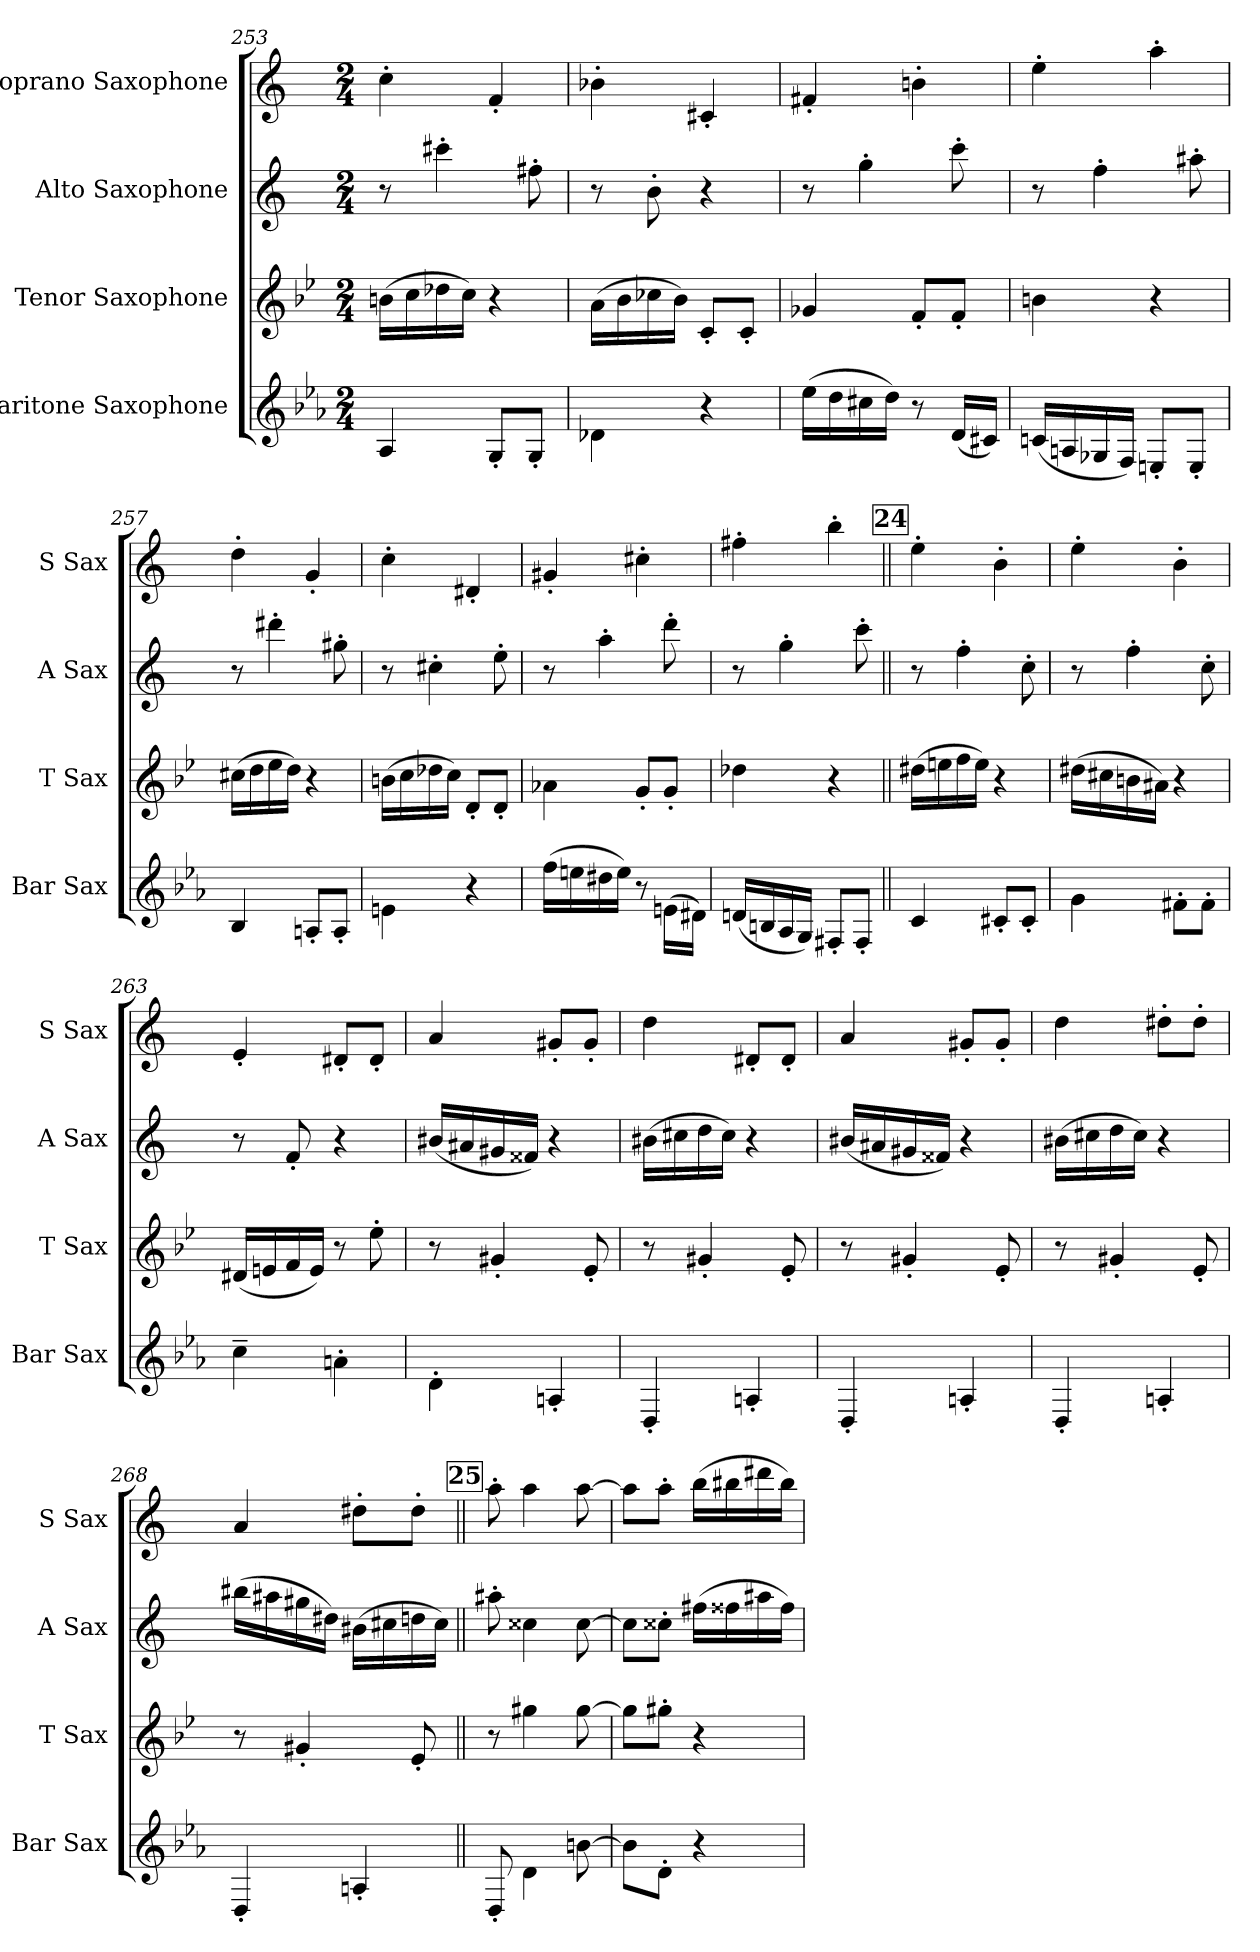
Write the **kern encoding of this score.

**kern	**kern	**kern	**kern
*part4	*part3	*part2	*part1
*staff4	*staff3	*staff2	*staff1
*I"Baritone Saxophone	*I"Tenor Saxophone	*I"Alto Saxophone	*I"Soprano Saxophone
*I'Bar Sax	*I'T Sax	*I'A Sax	*I'S Sax
*clefG2	*clefG2	*clefG2	*clefG2
*ITrd12c21	*ITrd8c14	*ITrd5c9	*ITrd1c2
*k[b-e-a-]	*k[b-e-]	*k[b-e-a-]	*k[b-e-]
*M2/4	*M2/4	*M2/4	*M2/4
=253	=253	=253	=253
4AA-/	(16Bn\LL	8r	4b-'\
.	16c\	.	.
.	16d-X\	4een'\	.
.	16c\JJ)	.	.
8GG'/L	4r	.	4e-'/
8GG'/J	.	8an'\	.
=254	=254	=254	=254
4D-X\	(16A\LL	8r	4a-X'\
.	16B-\	.	.
.	16c-X\	8d'\	.
.	16B-\JJ)	.	.
4r	8C'/L	4r	4Bn'/
.	8C'/J	.	.
=255	=255	=255	=255
(16e-\LL	4G-X/	8r	4en'/
16d\	.	.	.
16c#X\	.	4b-'\	.
16d\JJ)	.	.	.
8r	8F'/L	.	4an'\
(16D/LL	8F'/J	8ee-'\	.
16C#X/JJ)	.	.	.
!!LO:LB:g=z
=256	=256	=256	=256
(16Cn/LL	4Bn\	8r	4dd'\
16AAn/	.	.	.
16GG-X/	.	4a-'\	.
16FF/JJ)	.	.	.
8EEn'/L	4r	.	4gg'\
8EE'/J	.	8cc#X'\	.
=257	=257	=257	=257
4BB-/	(16c#X\LL	8r	4cc'\
.	16d\	.	.
.	16e-\	4ff#X'\	.
.	16d\JJ)	.	.
8AAn'/L	4r	.	4f'/
8AA'/J	.	8bn'\	.
=258	=258	=258	=258
4En\	(16Bn\LL	8r	4b-'\
.	16c\	.	.
.	16d-X\	4en'\	.
.	16c\JJ)	.	.
4r	8D'/L	.	4c#X'/
.	8D'/J	8g'\	.
=259	=259	=259	=259
(16f\LL	4A-X\	8r	4f#X'/
16en\	.	.	.
16d#X\	.	4cc'\	.
16e\JJ)	.	.	.
8r	8G'/L	.	4bn'\
(16En\LL	8G'/J	8ff'\	.
16D#X\JJ)	.	.	.
=260	=260	=260	=260
(16Dn/LL	4d-X\	8r	4een'\
16BBn/	.	.	.
16AA-/	.	4b-'\	.
16GG/JJ)	.	.	.
8FF#X'/L	4r	.	4aa'\
8FF#'/J	.	8ee-'\	.
!!LO:PB:g=z
!!LO:REH:place=s1:a:B:fs=14:t=24
=261||	=261||	=261||	=261||
4C/	(16d#X\LL	8r	4dd'\
.	16en\	.	.
.	16f\	4a-'\	.
.	16e\JJ)	.	.
8C#X'/L	4r	.	4a'\
8C#'/J	.	8e-'\	.
=262	=262	=262	=262
4G\	(16d#X\LL	8r	4dd'\
.	16c#X\	.	.
.	16Bn\	4a-'\	.
.	16A#X\JJ)	.	.
8F#X'\L	4r	.	4a'\
8F#'\J	.	8e-'\	.
=263	=263	=263	=263
4c~\	(16D#X/LL	8r	4d'/
.	16En/	.	.
.	16F/	8A-'/	.
.	16E/JJ)	.	.
4An'\	8r	4r	8c#X'/L
.	8e-'\	.	8c#'/J
=264	=264	=264	=264
4D'\	8r	(16d#X/LL	4g/
.	.	16c#X/	.
.	4G#X'/	16Bn/	.
.	.	16A#X/JJ)	.
4AAn'/	.	4r	8f#X'/L
.	8E-'/	.	8f#'/J
=265	=265	=265	=265
4DD'/	8r	(16d#X\LL	4cc\
.	.	16en\	.
.	4G#X'/	16f\	.
.	.	16e\JJ)	.
4AAn'/	.	4r	8c#X'/L
.	8E-'/	.	8c#'/J
!!LO:LB:g=z
=266	=266	=266	=266
4DD'/	8r	(16d#X/LL	4g/
.	.	16c#X/	.
.	4G#X'/	16Bn/	.
.	.	16A#X/JJ)	.
4AAn'/	.	4r	8f#X'/L
.	8E-'/	.	8f#'/J
=267	=267	=267	=267
4DD'/	8r	(16d#X\LL	4cc\
.	.	16en\	.
.	4G#X'/	16f\	.
.	.	16e\JJ)	.
4AAn'/	.	4r	8cc#X'\L
.	8E-'/	.	8cc#'\J
=268	=268	=268	=268
4DD'/	8r	(16dd#X\LL	4g/
.	.	16cc#X\	.
.	4G#X'/	16bn\	.
.	.	16f#X\JJ)	.
4AAn'/	.	(16d#X\LL	8cc#X'\L
.	.	16en\	.
.	8E-'/	16fn\	8cc#'\J
.	.	16e\JJ)	.
!!LO:REH:place=s1:a:B:fs=14:t=25
=269||	=269||	=269||	=269||
8DD'/	8r	8cc#X'\	8gg'\
4D\	4g#X\	4e#X\	4gg\
[8Bn\	[8g#\	[8e#\	[8gg\
!!LO:LB:g=z
=270	=270	=270	=270
8B\L]	8g#\L]	8e#\L]	8gg\L]
8D'\J	8g#X'\J	8e#X'\J	8gg'\J
4r	4r	(16an\LL	(16aa\LL
.	.	16a#X\	16aa#X\
.	.	16cc#X\	16ccc#X\
.	.	16a#\JJ)	16aa#\JJ)
=	=	=	=
*-	*-	*-	*-
